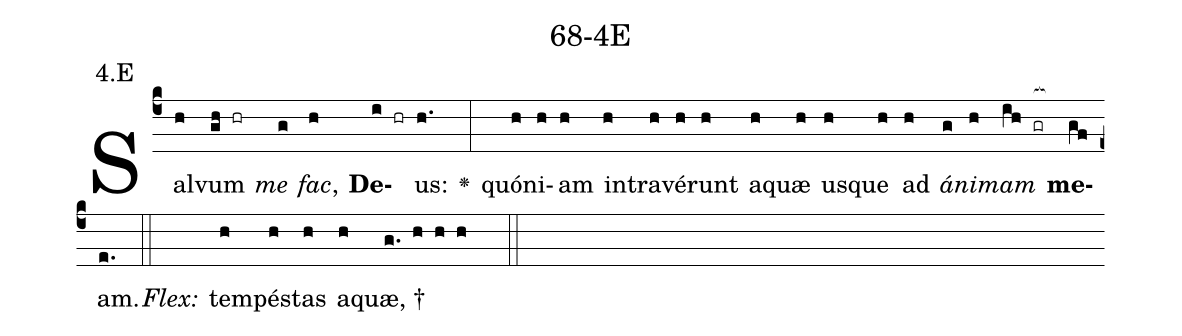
name: 68-4E;
annotation: 4.E;
%%
(c4)Sal(h)vum(gh hr) <i>me</i>(g) <i>fac</i>,(h) <b>De</b>(i hr)us:(h.) <v>\greheightstar</v>(:) quón(h)i(h)am(h) in(h)tra(h)vé(h)runt(h) a(h)quæ(h) us(h)que(h) ad(h) <i>á</i>(g)<i>ni</i>(h)<i>mam</i>(ih gr[ocb:1{]) <b>me</b>(gf[ocb:0}])am.(e.) (::)
<i>Flex:</i>()  tem(h)pés(h)tas(h) a(h)quæ, †(g. h h h  ::)

%E(h) u(g) o(h) u(ih) a(gf) e.(e.) (::)
